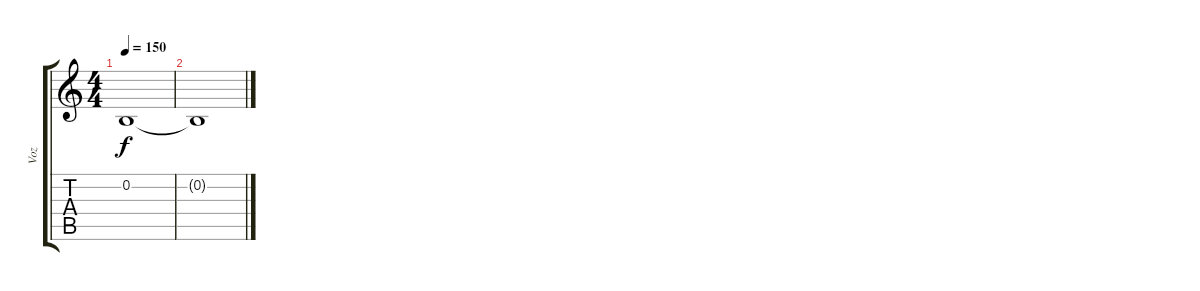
\track ("Voz" "Voz") {instrument tenorsax}
\staff {score tabs}
\tuning (E4 B3 G3 D3 A2 E2) {hide}
\ts (4 4)
\tempo 150
\clef g2
\ks c
0.2.1{dy f volume 0} |
0.2{t}.1
